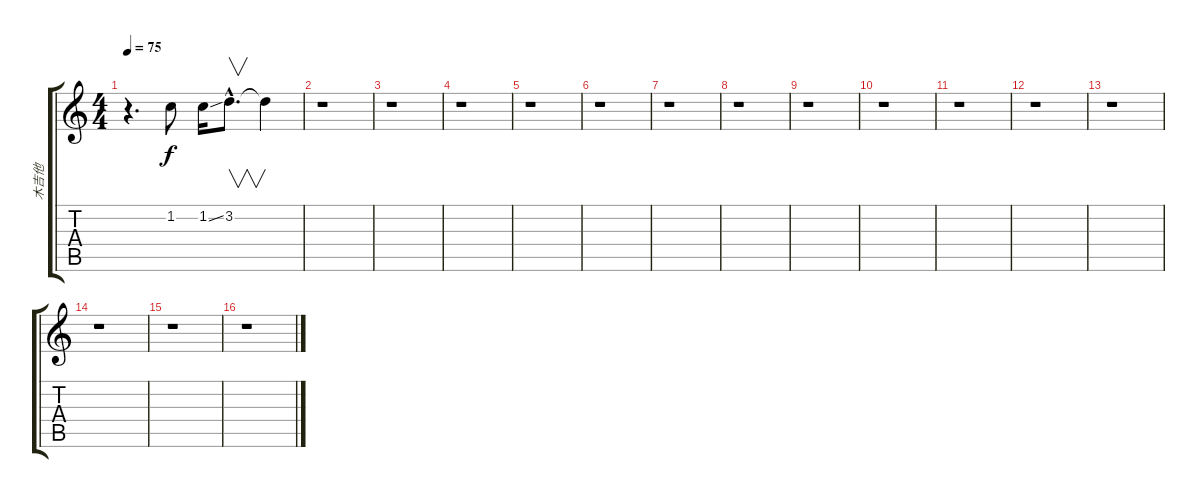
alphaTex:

\track ("木吉他" "木吉他") {instrument acousticguitarsteel}
\staff {score tabs}
\tuning (E4 B3 G3 D3 A2 E2) {hide}
\ts (4 4)
\tempo 75
\clef g2
\ks c
r.4{d dy f} 1.2.8 1.2{ss}.16 3.2{hac}.8{v d} 3.2{t}.4 |
r.1 |
r.1 |
r.1 |
r.1 |
r.1 |
r.1 |
r.1 |
r.1 |
r.1 |
r.1 |
r.1 |
r.1 |
r.1 |
r.1 |
r.1
